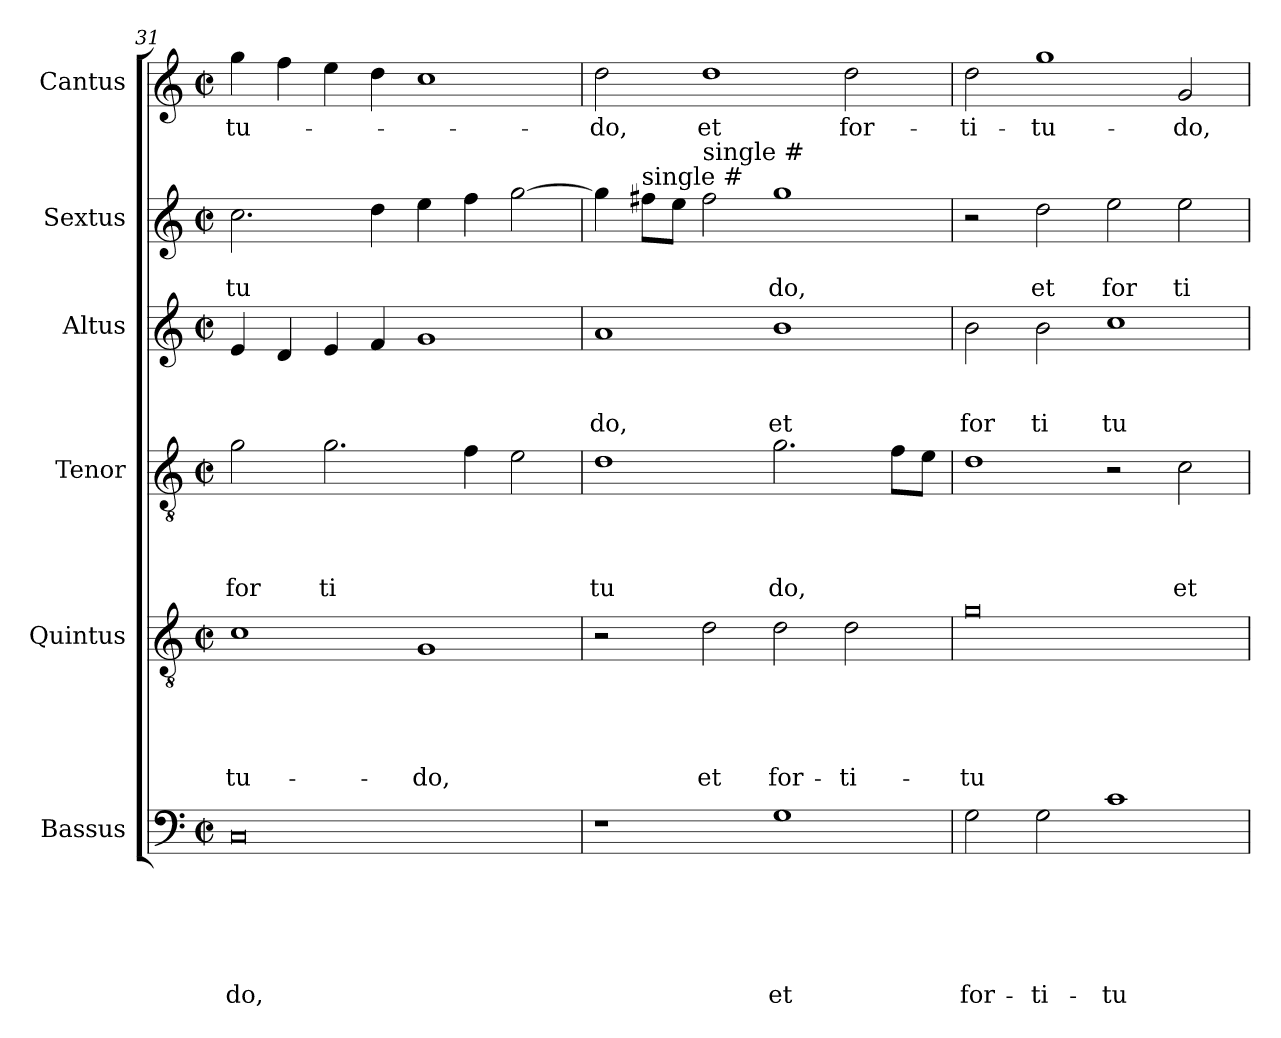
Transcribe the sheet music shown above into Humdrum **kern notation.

**kern	**text	**text	**text	**text	**text	**text	**kern	**text	**text	**text	**text	**text	**kern	**text	**text	**text	**text	**kern	**text	**text	**text	**kern	**text	**text	**kern	**text
*part6	*part6	*part6	*part6	*part6	*part6	*part6	*part5	*part5	*part5	*part5	*part5	*part5	*part4	*part4	*part4	*part4	*part4	*part3	*part3	*part3	*part3	*part2	*part2	*part2	*part1	*part1
*staff6	*staff6	*staff6	*staff6	*staff6	*staff6	*staff6	*staff5	*staff5	*staff5	*staff5	*staff5	*staff5	*staff4	*staff4	*staff4	*staff4	*staff4	*staff3	*staff3	*staff3	*staff3	*staff2	*staff2	*staff2	*staff1	*staff1
*I"Bassus	*	*	*	*	*	*	*I"Quintus	*	*	*	*	*	*I"Tenor	*	*	*	*	*I"Altus	*	*	*	*I"Sextus	*	*	*I"Cantus	*
*clefF4	*	*	*	*	*	*	*clefGv2	*	*	*	*	*	*clefGv2	*	*	*	*	*clefG2	*	*	*	*clefG2	*	*	*clefG2	*
*k[]	*	*	*	*	*	*	*k[]	*	*	*	*	*	*k[]	*	*	*	*	*k[]	*	*	*	*k[]	*	*	*k[]	*
*C:	*	*	*	*	*	*	*C:	*	*	*	*	*	*C:	*	*	*	*	*C:	*	*	*	*C:	*	*	*C:	*
*M2/2	*	*	*	*	*	*	*M2/2	*	*	*	*	*	*M2/2	*	*	*	*	*M2/2	*	*	*	*M2/2	*	*	*M2/2	*
*met(c|)	*	*	*	*	*	*	*met(c|)	*	*	*	*	*	*met(c|)	*	*	*	*	*met(c|)	*	*	*	*met(c|)	*	*	*met(c|)	*
=31	=31	=31	=31	=31	=31	=31	=31	=31	=31	=31	=31	=31	=31	=31	=31	=31	=31	=31	=31	=31	=31	=31	=31	=31	=31	=31
!	!	!	!	!	!	!LO:LY:b	!	!	!	!	!	!LO:LY:b	!	!	!	!	!LO:LY:b	!	!	!	!	!	!	!LO:LY:b	!	!LO:LY:b
0C	.	.	.	.	.	-do,	1c	.	.	.	.	-tu-	2g\	.	.	.	for	4e/	.	.	.	2.cc\	.	tu	4gg\	-tu-
.	.	.	.	.	.	.	.	.	.	.	.	.	.	.	.	.	.	4d/	.	.	.	.	.	.	4ff\	.
!	!	!	!	!	!	!	!	!	!	!	!	!	!	!	!	!	!LO:LY:b	!	!	!	!	!	!	!	!	!
.	.	.	.	.	.	.	.	.	.	.	.	.	2.g\	.	.	.	ti	4e/	.	.	.	.	.	.	4ee\	.
.	.	.	.	.	.	.	.	.	.	.	.	.	.	.	.	.	.	4f/	.	.	.	4dd\	.	.	4dd\	.
!	!	!	!	!	!	!	!	!	!	!	!	!LO:LY:b	!	!	!	!	!	!	!	!	!	!	!	!	!	!
.	.	.	.	.	.	.	1G	.	.	.	.	-do,	.	.	.	.	.	1g	.	.	.	4ee\	.	.	1cc	.
.	.	.	.	.	.	.	.	.	.	.	.	.	4f\	.	.	.	.	.	.	.	.	4ff\	.	.	.	.
.	.	.	.	.	.	.	.	.	.	.	.	.	2e\	.	.	.	.	.	.	.	.	[>2gg\	.	.	.	.
=32	=32	=32	=32	=32	=32	=32	=32	=32	=32	=32	=32	=32	=32	=32	=32	=32	=32	=32	=32	=32	=32	=32	=32	=32	=32	=32
!	!	!	!	!	!	!	!	!	!	!	!	!	!	!	!	!	!LO:LY:b	!	!	!	!LO:LY:b	!	!	!	!	!LO:LY:b
1r	.	.	.	.	.	.	2r	.	.	.	.	.	1d	.	.	.	tu	1a	.	.	do,	4gg\]	.	.	2dd\	-do,
!	!	!	!	!	!	!	!	!	!	!	!	!	!	!	!	!	!	!	!	!	!	!LO:TX:a:t=single #	!	!	!	!
.	.	.	.	.	.	.	.	.	.	.	.	.	.	.	.	.	.	.	.	.	.	8ff#\L	.	.	.	.
.	.	.	.	.	.	.	.	.	.	.	.	.	.	.	.	.	.	.	.	.	.	8ee\J	.	.	.	.
!	!	!	!	!	!	!	!	!	!	!	!	!	!	!	!	!	!	!	!	!	!	!LO:TX:a:t=single #	!	!	!	!
!	!	!	!	!	!	!	!	!	!	!	!	!LO:LY:b	!	!	!	!	!	!	!	!	!	!	!	!	!	!LO:LY:b
.	.	.	.	.	.	.	2d\	.	.	.	.	et	.	.	.	.	.	.	.	.	.	2ff#\	.	.	1dd	et
!	!	!	!	!	!	!LO:LY:b	!	!	!	!	!	!LO:LY:b	!	!	!	!	!LO:LY:b	!	!	!	!LO:LY:b	!	!	!LO:LY:b	!	!
1G	.	.	.	.	.	et	2d\	.	.	.	.	for-	2.g\	.	.	.	do,	1b	.	.	et	1gg	.	do,	.	.
!	!	!	!	!	!	!	!	!	!	!	!	!LO:LY:b	!	!	!	!	!	!	!	!	!	!	!	!	!	!LO:LY:b
.	.	.	.	.	.	.	2d\	.	.	.	.	-ti-	.	.	.	.	.	.	.	.	.	.	.	.	2dd\	for-
.	.	.	.	.	.	.	.	.	.	.	.	.	8f\L	.	.	.	.	.	.	.	.	.	.	.	.	.
.	.	.	.	.	.	.	.	.	.	.	.	.	8e\J	.	.	.	.	.	.	.	.	.	.	.	.	.
!!LO:PB:g=z
=33	=33	=33	=33	=33	=33	=33	=33	=33	=33	=33	=33	=33	=33	=33	=33	=33	=33	=33	=33	=33	=33	=33	=33	=33	=33	=33
!	!	!	!	!	!	!LO:LY:b	!	!	!	!	!	!LO:LY:b	!	!	!	!	!	!	!	!	!LO:LY:b	!	!	!	!	!LO:LY:b
2G\	.	.	.	.	.	for-	0g	.	.	.	.	-tu	1d	.	.	.	.	2b\	.	.	for	2r	.	.	2dd\	-ti-
!	!	!	!	!	!	!LO:LY:b	!	!	!	!	!	!	!	!	!	!	!	!	!	!	!LO:LY:b	!	!	!LO:LY:b	!	!LO:LY:b
2G\	.	.	.	.	.	-ti-	.	.	.	.	.	.	.	.	.	.	.	2b\	.	.	ti	2dd\	.	et	1gg	-tu-
!	!	!	!	!	!	!LO:LY:b	!	!	!	!	!	!	!	!	!	!	!	!	!	!	!LO:LY:b	!	!	!LO:LY:b	!	!
1c	.	.	.	.	.	-tu-	.	.	.	.	.	.	2r	.	.	.	.	1cc	.	.	tu	2ee\	.	for	.	.
!	!	!	!	!	!	!	!	!	!	!	!	!	!	!	!	!	!LO:LY:b	!	!	!	!	!	!	!LO:LY:b	!	!LO:LY:b
.	.	.	.	.	.	.	.	.	.	.	.	.	2c\	.	.	.	et	.	.	.	.	2ee\	.	ti	2g/	-do,
=	=	=	=	=	=	=	=	=	=	=	=	=	=	=	=	=	=	=	=	=	=	=	=	=	=	=
*-	*-	*-	*-	*-	*-	*-	*-	*-	*-	*-	*-	*-	*-	*-	*-	*-	*-	*-	*-	*-	*-	*-	*-	*-	*-	*-
